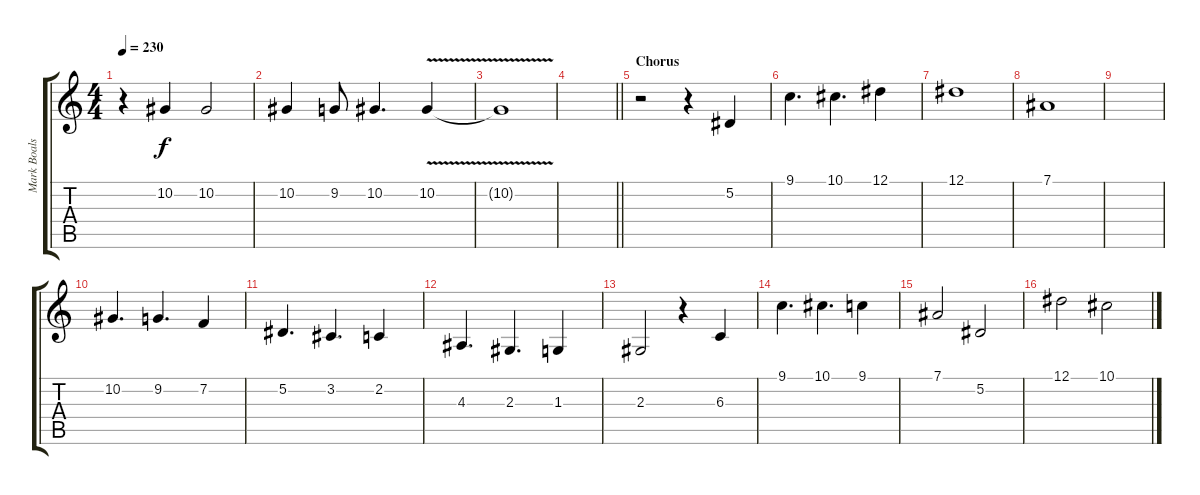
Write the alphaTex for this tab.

\track ("Mark Boals" "Mark Boals") {instrument lead2sawtooth}
\staff {score tabs}
\tuning (Eb4 Bb3 Gb3 Db3 Ab2 Eb2) {hide}
\ts (4 4)
\tempo 230
\clef g2
\ks c
r.4{dy f} 10.2.4 10.2.2 |
10.2.4 9.2.8 10.2.4{d} 10.2{v}.4 |
10.2{t}.1 |
\barLineRight lightlight
|
\section ("" "Chorus")
r.2 r.4 5.2.4 |
9.1.4{d} 10.1.4{d} 12.1.4 |
12.1.1 |
7.1.1 |
|
10.2.4{d} 9.2.4{d} 7.2.4 |
5.2.4{d} 3.2.4{d} 2.2.4 |
4.3.4{d} 2.3.4{d} 1.3.4 |
2.3.2 r.4 6.3.4 |
9.1.4{d} 10.1.4{d} 9.1.4 |
7.1.2 5.2.2 |
12.1.2 10.1.2
